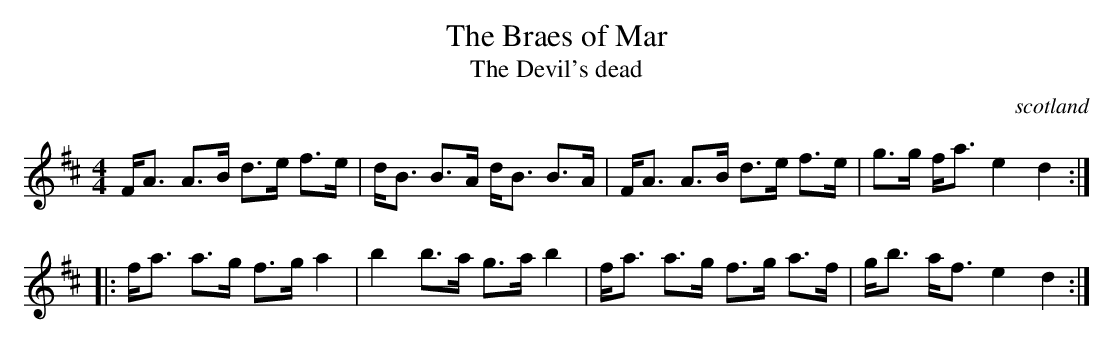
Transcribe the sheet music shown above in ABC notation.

X:1
T:Braes of Mar, The
O:scotland
T:Devil's dead, The
O:scotland
M:4/4
K:D
F<A A>B d>e f>e|d<B B>A d<B B>A|\
F<A A>B d>e f>e|g>g f<a e2d2::
f<a a>g f>g a2| b2 b>a g>a b2|\
f<a a>g f>g a>f|g<b a<f e2 d2:|
